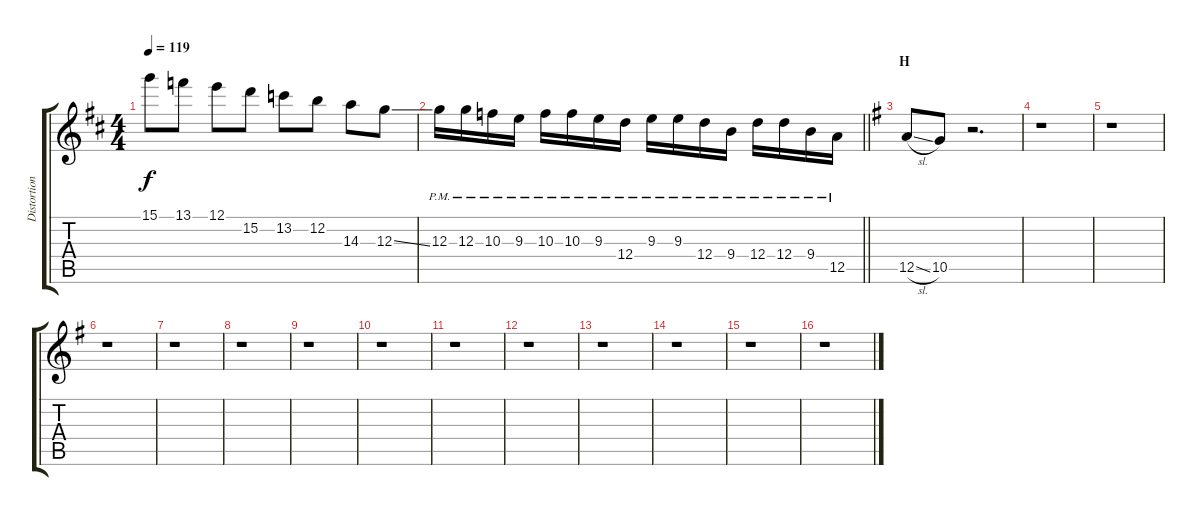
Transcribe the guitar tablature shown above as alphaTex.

\track ("Distortion w/ Wah-wah" "Distortion") {instrument distortionguitar}
\staff {score tabs}
\tuning (E4 B3 G3 D3 A2 E2) {hide}
\ts (4 4)
\tempo 119
\clef g2
\ks d
15.1.8{dy f} 13.1.8 12.1.8 15.2.8 13.2.8 12.2.8 14.3.8 12.3{ss}.8 |
\barLineRight lightlight
12.3{pm}.16 12.3{pm}.16 10.3{pm}.16 9.3{pm}.16 10.3{pm}.16 10.3{pm}.16 9.3{pm}.16 12.4{pm}.16 9.3{pm}.16 9.3{pm}.16 12.4{pm}.16 9.4{pm}.16 12.4{pm}.16 12.4{pm}.16 9.4{pm}.16 12.5{pm}.16 |
\section ("" "H")
\ks g
12.5{sl}.8 10.5.8 r.2{d} |
r.1 |
r.1 |
r.1 |
r.1 |
r.1 |
r.1 |
r.1 |
r.1 |
r.1 |
r.1 |
r.1 |
r.1 |
r.1
